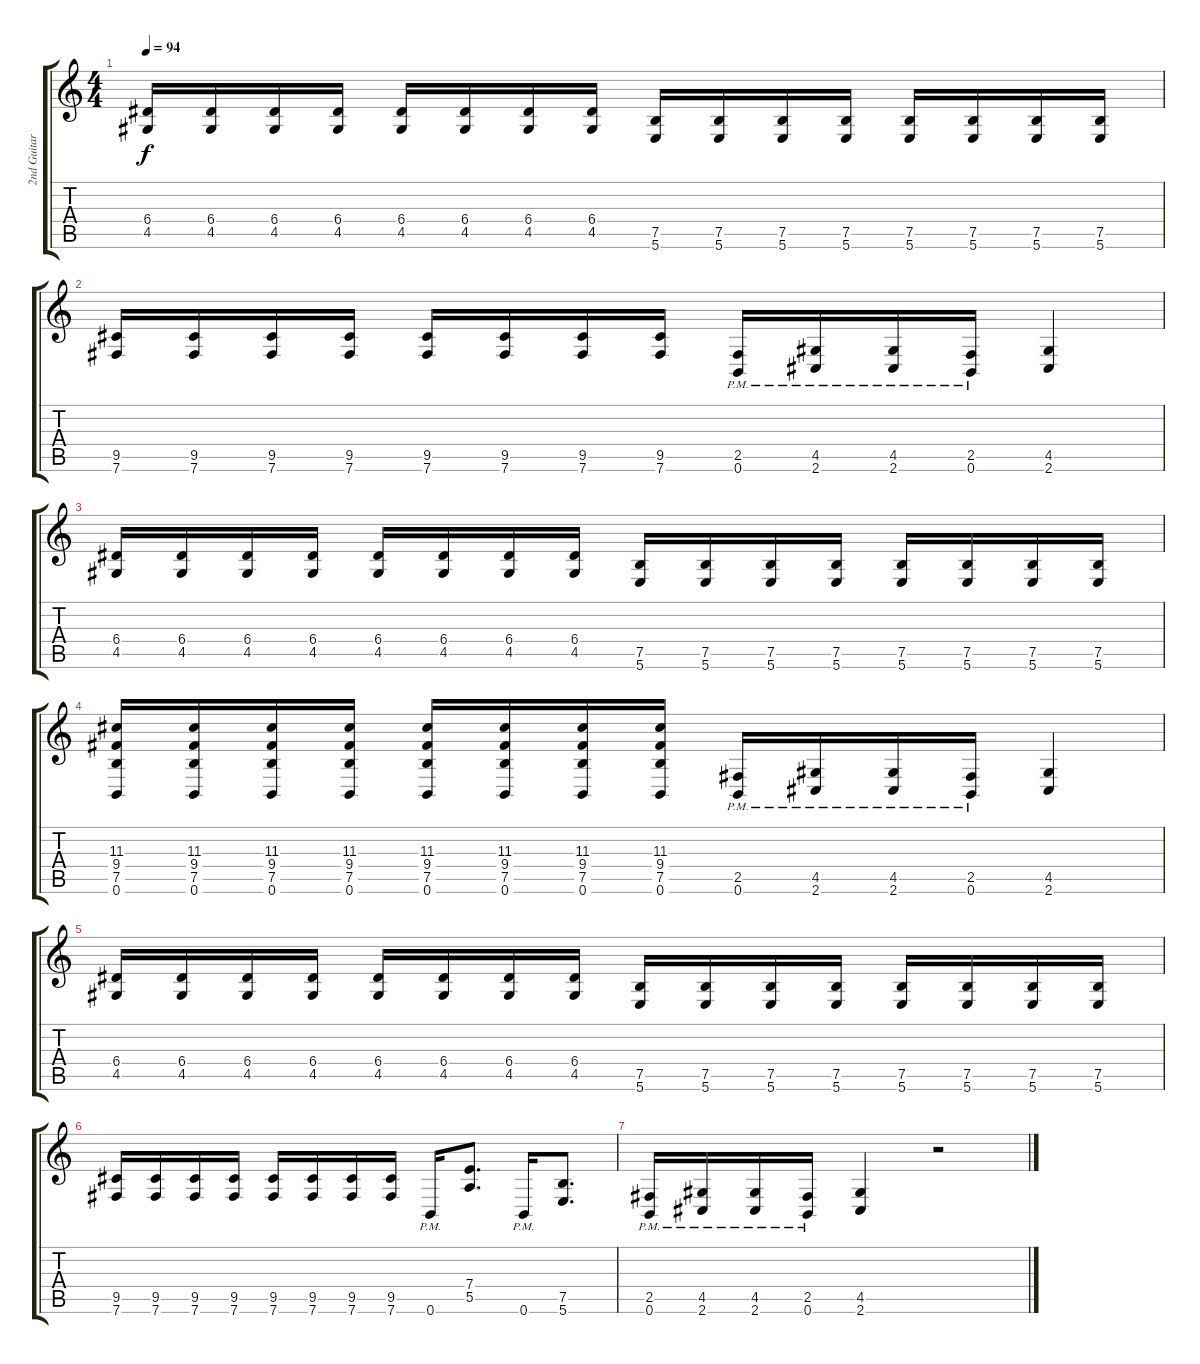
\track ("2nd Guitar" "2nd Guitar") {instrument distortionguitar}
\staff {score tabs}
\tuning (B3 Gb3 D3 A2 E2 B1) {hide}
\ts (4 4)
\tempo 94
\clef g2
\ks c
(6.4 4.5).16{dy f} (6.4 4.5).16 (6.4 4.5).16 (6.4 4.5).16 (6.4 4.5).16 (6.4 4.5).16 (6.4 4.5).16 (6.4 4.5).16 (7.5 5.6).16 (7.5 5.6).16 (7.5 5.6).16 (7.5 5.6).16 (7.5 5.6).16 (7.5 5.6).16 (7.5 5.6).16 (7.5 5.6).16 |
(9.5 7.6).16 (9.5 7.6).16 (9.5 7.6).16 (9.5 7.6).16 (9.5 7.6).16 (9.5 7.6).16 (9.5 7.6).16 (9.5 7.6).16 (2.5{pm} 0.6{pm}).16 (4.5{pm} 2.6{pm}).16 (4.5{pm} 2.6{pm}).16 (2.5{pm} 0.6{pm}).16 (4.5 2.6).4 |
(6.4 4.5).16 (6.4 4.5).16 (6.4 4.5).16 (6.4 4.5).16 (6.4 4.5).16 (6.4 4.5).16 (6.4 4.5).16 (6.4 4.5).16 (7.5 5.6).16 (7.5 5.6).16 (7.5 5.6).16 (7.5 5.6).16 (7.5 5.6).16 (7.5 5.6).16 (7.5 5.6).16 (7.5 5.6).16 |
(11.3 9.4 7.5 0.6).16 (11.3 9.4 7.5 0.6).16 (11.3 9.4 7.5 0.6).16 (11.3 9.4 7.5 0.6).16 (11.3 9.4 7.5 0.6).16 (11.3 9.4 7.5 0.6).16 (11.3 9.4 7.5 0.6).16 (11.3 9.4 7.5 0.6).16 (2.5{pm} 0.6{pm}).16 (4.5{pm} 2.6{pm}).16 (4.5{pm} 2.6{pm}).16 (2.5{pm} 0.6{pm}).16 (4.5 2.6).4 |
(6.4 4.5).16 (6.4 4.5).16 (6.4 4.5).16 (6.4 4.5).16 (6.4 4.5).16 (6.4 4.5).16 (6.4 4.5).16 (6.4 4.5).16 (7.5 5.6).16 (7.5 5.6).16 (7.5 5.6).16 (7.5 5.6).16 (7.5 5.6).16 (7.5 5.6).16 (7.5 5.6).16 (7.5 5.6).16 |
(9.5 7.6).16 (9.5 7.6).16 (9.5 7.6).16 (9.5 7.6).16 (9.5 7.6).16 (9.5 7.6).16 (9.5 7.6).16 (9.5 7.6).16 0.6{pm}.16 (7.4 5.5).8{d} 0.6{pm}.16 (7.5 5.6).8{d} |
(2.5{pm} 0.6{pm}).16 (4.5{pm} 2.6{pm}).16 (4.5{pm} 2.6{pm}).16 (2.5{pm} 0.6{pm}).16 (4.5 2.6).4 r.2
